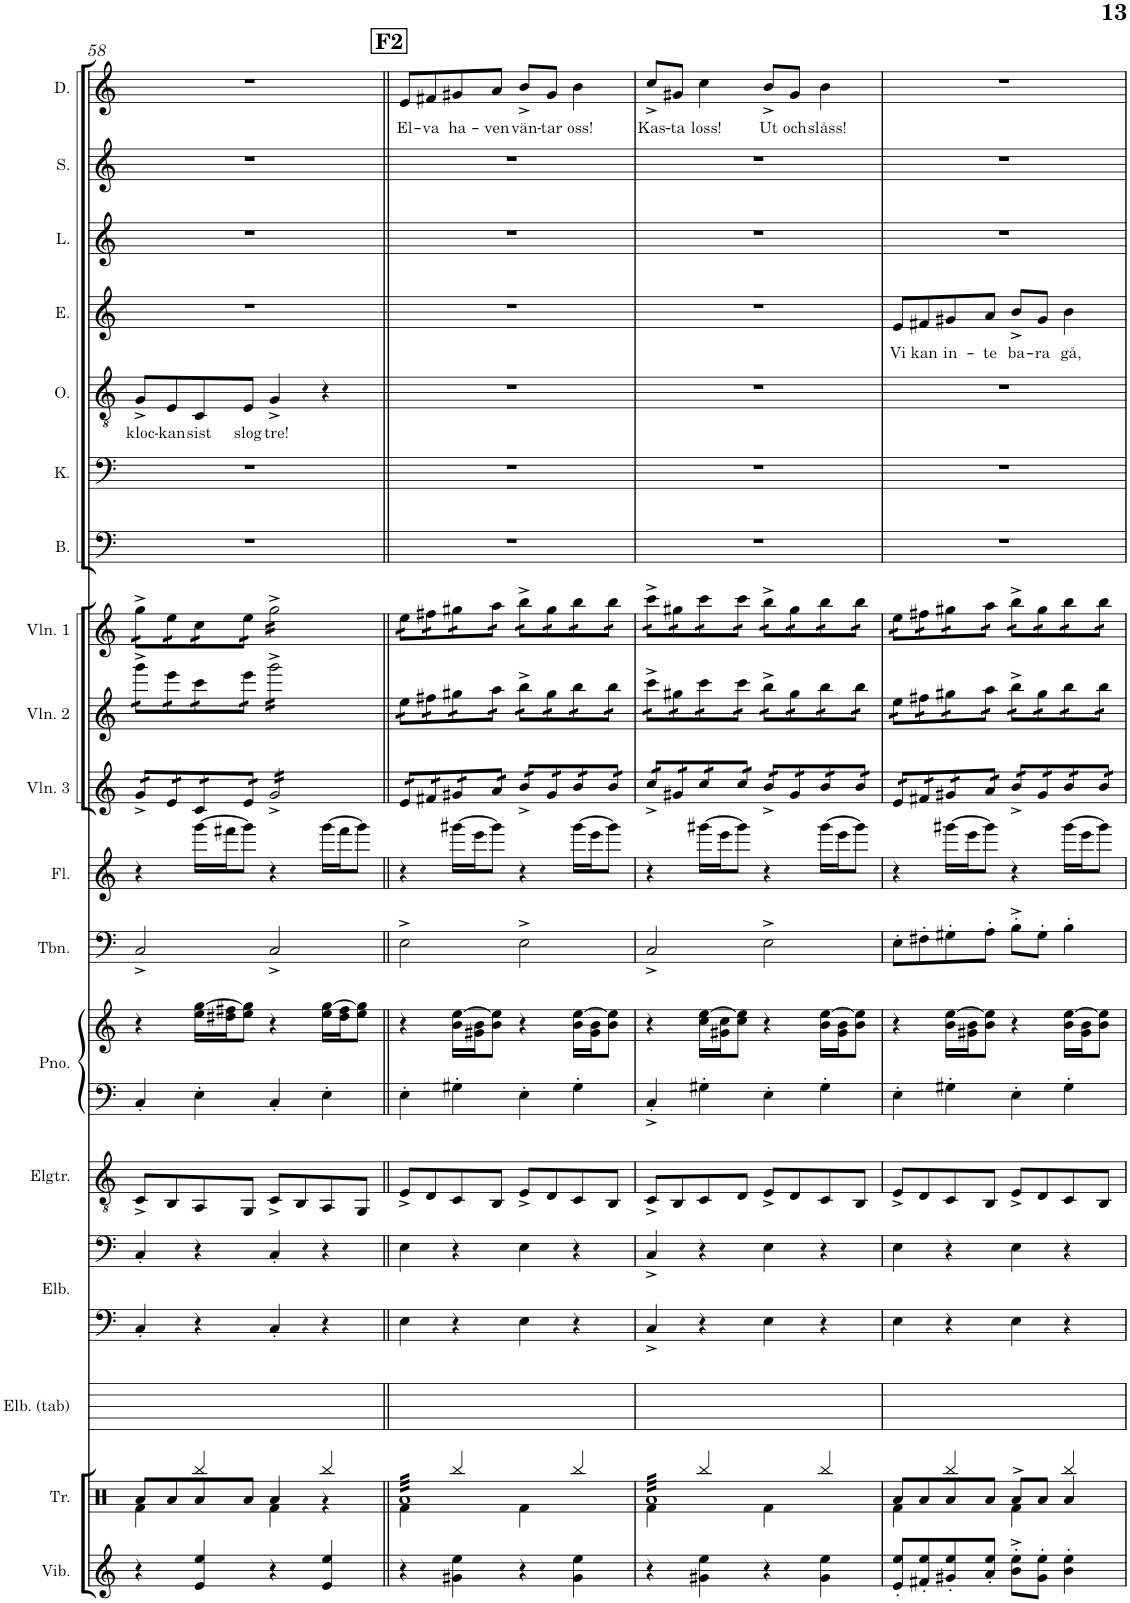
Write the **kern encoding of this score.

**kern	**kern	**kern	**kern	**kern	**kern	**kern	**kern	**kern	**kern	**kern	**kern	**text	**kern	**text	**kern	**text
*part12	*part11	*part11	*part10	*part9	*part9	*part8	*part7	*part6	*part5	*part4	*part3	*part3	*part2	*part2	*part1	*part1
*staff14	*staff13	*staff12	*staff11	*staff10	*staff9	*staff8	*staff7	*staff6	*staff5	*staff4	*staff3	*staff3	*staff2	*staff2	*staff1	*staff1
*I"Vibrafon	*I"Elbas	*	*I"Elgitarr	*I"Piano	*	*I"Trombon	*I"Tvärflöjt	*I"Violin 3	*I"Violin 2	*I"Violin 1	*I"Orwen	*	*I"Elisabet	*	*I"Drake	*
*I'Vib.	*I'Elb.	*	*I'Elgtr.	*I'Pno.	*	*I'Tbn.	*	*I'Vln. 3	*I'Vln. 2	*I'Vln. 1	*I'O.	*	*I'E.	*	*I'D.	*
!!LO:PB:g=z
*clefG2	*clefF4	*clefF4	*clefGv2	*clefF4	*clefG2	*clefF4	*clefG2	*clefG2	*clefG2	*clefG2	*clefGv2	*	*clefG2	*	*clefG2	*
*	*Trd7c12	*Trd7c12	*	*	*	*	*	*	*	*	*	*	*	*	*	*
*k[]	*k[]	*	*k[]	*k[]	*k[]	*k[]	*k[]	*k[]	*k[]	*k[]	*k[]	*	*k[]	*	*k[]	*
*M4/4	*M4/4	*M4/4	*M4/4	*M4/4	*M4/4	*M4/4	*M4/4	*M4/4	*M4/4	*M4/4	*M4/4	*	*M4/4	*	*M4/4	*
=58	=58	=58	=58	=58	=58	=58	=58	=58	=58	=58	=58	=58	=58	=58	=58	=58
!	!	!	!	!	!	!	!	!	!	!	!	!LO:LY:b	!	!	!	!
*	*	*	*	*	*	*	*	*tremolo	*	*	*	*	*	*	*	*
*	*	*	*	*	*	*	*	*	*tremolo	*	*	*	*	*	*	*
*	*	*	*	*	*	*	*	*	*	*tremolo	*	*	*	*	*	*
4r	4C'/	4C'/	8C^/L	4C'/	4r	2C^/	4r	16g^/LL	16ggg^\LL	16gg^\LL	8G^/L	kloc-	1r	.	1r	.
.	.	.	.	.	.	.	.	16g^/	16ggg^\	16gg^\	.	.	.	.	.	.
!	!	!	!	!	!	!	!	!	!	!	!	!LO:LY:b	!	!	!	!
.	.	.	8BB/	.	.	.	.	16e/	16eee\	16ee\	8E/	-kan	.	.	.	.
.	.	.	.	.	.	.	.	16e/	16eee\	16ee\	.	.	.	.	.	.
!	!	!	!	!	!	!	!	!	!	!	!	!LO:LY:b	!	!	!	!
4e/ 4ee/	4r	4r	8AA/	4E'\	16ee\ [16gg\LL	.	[16ggg\LL	16c/	16ccc\	16cc\	8C/	sist	.	.	.	.
.	.	.	.	.	16dd#X\ 16ff#X\J	.	16fff#X\J	16c/	16ccc\	16cc\	.	.	.	.	.	.
!	!	!	!	!	!	!	!	!	!	!	!	!LO:LY:b	!	!	!	!
.	.	.	8GG/J	.	8ee\ 8gg\]J	.	8ggg\J]	16e/	16eee\	16ee\	8E/J	slog	.	.	.	.
.	.	.	.	.	.	.	.	16e/JJ	16eee\JJ	16ee\JJ	.	.	.	.	.	.
!	!	!	!	!	!	!	!	!	!	!	!	!LO:LY:b	!	!	!	!
4r	4C'/	4C'/	8C^/L	4C'/	4r	2C^/	4r	16g^/LL	16ggg^\LL	16gg^\LL	4G^/	tre!	.	.	.	.
.	.	.	.	.	.	.	.	16g^/	16ggg^\	16gg^\	.	.	.	.	.	.
.	.	.	8BB/	.	.	.	.	16g^/	16ggg^\	16gg^\	.	.	.	.	.	.
.	.	.	.	.	.	.	.	16g^/	16ggg^\	16gg^\	.	.	.	.	.	.
4e/ 4ee/	4r	4r	8AA/	4E'\	16ee\ [16gg\LL	.	[16ggg\LL	16g^/	16ggg^\	16gg^\	4r	.	.	.	.	.
.	.	.	.	.	16dd#\ 16ff#\J	.	16fff#\J	16g^/	16ggg^\	16gg^\	.	.	.	.	.	.
.	.	.	8GG/J	.	8ee\ 8gg\]J	.	8ggg\J]	16g^/	16ggg^\	16gg^\	.	.	.	.	.	.
.	.	.	.	.	.	.	.	16g^/JJ	16ggg^\JJ	16gg^\JJ	.	.	.	.	.	.
!!LO:REH:place=s1:a:B:cj:fs=14:t=F2
=59||	=59||	=59||	=59||	=59||	=59||	=59||	=59||	=59||	=59||	=59||	=59||	=59||	=59||	=59||	=59||	=59||
!	!	!	!	!	!	!	!	!	!	!	!	!	!	!	!	!LO:LY:b
4r	4E\	4E\	8E^/L	4E'\	4r	2E^\	4r	16e/LL	16ee\LL	16ee\LL	1r	.	1r	.	8e/L	El-
.	.	.	.	.	.	.	.	16e/	16ee\	16ee\	.	.	.	.	.	.
!	!	!	!	!	!	!	!	!	!	!	!	!	!	!	!	!LO:LY:b
.	.	.	8D/	.	.	.	.	16f#X/	16ff#X\	16ff#X\	.	.	.	.	8f#X/	-va
.	.	.	.	.	.	.	.	16f#X/	16ff#X\	16ff#X\	.	.	.	.	.	.
!	!	!	!	!	!	!	!	!	!	!	!	!	!	!	!	!LO:LY:b
4g#X\ 4ee\	4r	4r	8C/	4G#X'\	16b\ [16ee\LL	.	[16ggg#X\LL	16g#X/	16gg#X\	16gg#X\	.	.	.	.	8g#X/	ha-
.	.	.	.	.	16g#X\ 16b\J	.	16eee\J	16g#X/	16gg#X\	16gg#X\	.	.	.	.	.	.
!	!	!	!	!	!	!	!	!	!	!	!	!	!	!	!	!LO:LY:b
.	.	.	8BB/J	.	8b\ 8ee\]J	.	8ggg#\J]	16a/	16aa\	16aa\	.	.	.	.	8a/J	-ven
.	.	.	.	.	.	.	.	16a/JJ	16aa\JJ	16aa\JJ	.	.	.	.	.	.
!	!	!	!	!	!	!	!	!	!	!	!	!	!	!	!	!LO:LY:b
4r	4E\	4E\	8E^/L	4E'\	4r	2E^\	4r	16b^/LL	16bb^\LL	16bb^\LL	.	.	.	.	8b^/L	vän-
.	.	.	.	.	.	.	.	16b^/	16bb^\	16bb^\	.	.	.	.	.	.
!	!	!	!	!	!	!	!	!	!	!	!	!	!	!	!	!LO:LY:b
.	.	.	8D/	.	.	.	.	16g#/	16gg#\	16gg#\	.	.	.	.	8g#/J	-tar
.	.	.	.	.	.	.	.	16g#/	16gg#\	16gg#\	.	.	.	.	.	.
!	!	!	!	!	!	!	!	!	!	!	!	!	!	!	!	!LO:LY:b
4g#\ 4ee\	4r	4r	8C/	4G#'\	16b\ [16ee\LL	.	[16ggg#\LL	16b/	16bb\	16bb\	.	.	.	.	4b\	oss!
.	.	.	.	.	16g#\ 16b\J	.	16eee\J	16b/	16bb\	16bb\	.	.	.	.	.	.
.	.	.	8BB/J	.	8b\ 8ee\]J	.	8ggg#\J]	16b/	16bb\	16bb\	.	.	.	.	.	.
.	.	.	.	.	.	.	.	16b/JJ	16bb\JJ	16bb\JJ	.	.	.	.	.	.
=60	=60	=60	=60	=60	=60	=60	=60	=60	=60	=60	=60	=60	=60	=60	=60	=60
!	!	!	!	!	!	!	!	!	!	!	!	!	!	!	!	!LO:LY:b
4r	4C^/	4C^/	8C^/L	4C'^/	4r	2C^/	4r	16cc^/LL	16ccc^\LL	16ccc^\LL	1r	.	1r	.	8cc^/L	Kas-
.	.	.	.	.	.	.	.	16cc^/	16ccc^\	16ccc^\	.	.	.	.	.	.
!	!	!	!	!	!	!	!	!	!	!	!	!	!	!	!	!LO:LY:b
.	.	.	8BB/	.	.	.	.	16g#X/	16gg#X\	16gg#X\	.	.	.	.	8g#X/J	-ta
.	.	.	.	.	.	.	.	16g#X/	16gg#X\	16gg#X\	.	.	.	.	.	.
!	!	!	!	!	!	!	!	!	!	!	!	!	!	!	!	!LO:LY:b
4g#X\ 4ee\	4r	4r	8C/	4G#X'\	16cc\ [16ee\LL	.	[16ggg#X\LL	16cc/	16ccc\	16ccc\	.	.	.	.	4cc\	loss!
.	.	.	.	.	16g#X\ 16cc\J	.	16eee\J	16cc/	16ccc\	16ccc\	.	.	.	.	.	.
.	.	.	8D/J	.	8cc\ 8ee\]J	.	8ggg#\J]	16cc/	16ccc\	16ccc\	.	.	.	.	.	.
.	.	.	.	.	.	.	.	16cc/JJ	16ccc\JJ	16ccc\JJ	.	.	.	.	.	.
!	!	!	!	!	!	!	!	!	!	!	!	!	!	!	!	!LO:LY:b
4r	4E\	4E\	8E^/L	4E'\	4r	2E^\	4r	16b^/LL	16bb^\LL	16bb^\LL	.	.	.	.	8b^/L	Ut
.	.	.	.	.	.	.	.	16b^/	16bb^\	16bb^\	.	.	.	.	.	.
!	!	!	!	!	!	!	!	!	!	!	!	!	!	!	!	!LO:LY:b
.	.	.	8D/	.	.	.	.	16g#/	16gg#\	16gg#\	.	.	.	.	8g#/J	och
.	.	.	.	.	.	.	.	16g#/	16gg#\	16gg#\	.	.	.	.	.	.
!	!	!	!	!	!	!	!	!	!	!	!	!	!	!	!	!LO:LY:b
4g#\ 4ee\	4r	4r	8C/	4G#'\	16b\ [16ee\LL	.	[16ggg#\LL	16b/	16bb\	16bb\	.	.	.	.	4b\	slåss!
.	.	.	.	.	16g#\ 16b\J	.	16eee\J	16b/	16bb\	16bb\	.	.	.	.	.	.
.	.	.	8BB/J	.	8b\ 8ee\]J	.	8ggg#\J]	16b/	16bb\	16bb\	.	.	.	.	.	.
.	.	.	.	.	.	.	.	16b/JJ	16bb\JJ	16bb\JJ	.	.	.	.	.	.
=61	=61	=61	=61	=61	=61	=61	=61	=61	=61	=61	=61	=61	=61	=61	=61	=61
!	!	!	!	!	!	!	!	!	!	!	!	!	!	!LO:LY:b	!	!
8e/' 8ee/'L	4E\	4E\	8E^/L	4E'\	4r	8E'\L	4r	16e/LL	16ee\LL	16ee\LL	1r	.	8e/L	Vi	1r	.
.	.	.	.	.	.	.	.	16e/	16ee\	16ee\	.	.	.	.	.	.
!	!	!	!	!	!	!	!	!	!	!	!	!	!	!LO:LY:b	!	!
8f#X/' 8ee/'	.	.	8D/	.	.	8F#X'\	.	16f#X/	16ff#X\	16ff#X\	.	.	8f#X/	kan	.	.
.	.	.	.	.	.	.	.	16f#X/	16ff#X\	16ff#X\	.	.	.	.	.	.
!	!	!	!	!	!	!	!	!	!	!	!	!	!	!LO:LY:b	!	!
8g#X/' 8ee/'	4r	4r	8C/	4G#X'\	16b\ [16ee\LL	8G#X'\	[16ggg#X\LL	16g#X/	16gg#X\	16gg#X\	.	.	8g#X/	in-	.	.
.	.	.	.	.	16g#X\ 16b\J	.	16eee\J	16g#X/	16gg#X\	16gg#X\	.	.	.	.	.	.
!	!	!	!	!	!	!	!	!	!	!	!	!	!	!LO:LY:b	!	!
8a/' 8ee/'J	.	.	8BB/J	.	8b\ 8ee\]J	8A'\J	8ggg#\J]	16a/	16aa\	16aa\	.	.	8a/J	-te	.	.
.	.	.	.	.	.	.	.	16a/JJ	16aa\JJ	16aa\JJ	.	.	.	.	.	.
!	!	!	!	!	!	!	!	!	!	!	!	!	!	!LO:LY:b	!	!
8b\'^ 8ee\'^L	4E\	4E\	8E^/L	4E'\	4r	8B'^\L	4r	16b^/LL	16bb^\LL	16bb^\LL	.	.	8b^/L	ba-	.	.
.	.	.	.	.	.	.	.	16b^/	16bb^\	16bb^\	.	.	.	.	.	.
!	!	!	!	!	!	!	!	!	!	!	!	!	!	!LO:LY:b	!	!
8g#\' 8ee\'J	.	.	8D/	.	.	8G#'\J	.	16g#/	16gg#\	16gg#\	.	.	8g#/J	-ra	.	.
.	.	.	.	.	.	.	.	16g#/	16gg#\	16gg#\	.	.	.	.	.	.
!	!	!	!	!	!	!	!	!	!	!	!	!	!	!LO:LY:b	!	!
4b\' 4ee\'	4r	4r	8C/	4G#'\	16b\ [16ee\LL	4B'\	[16ggg#\LL	16b/	16bb\	16bb\	.	.	4b\	gå,	.	.
.	.	.	.	.	16g#\ 16b\J	.	16eee\J	16b/	16bb\	16bb\	.	.	.	.	.	.
.	.	.	8BB/J	.	8b\ 8ee\]J	.	8ggg#\J]	16b/	16bb\	16bb\	.	.	.	.	.	.
.	.	.	.	.	.	.	.	16b/JJ	16bb\JJ	16bb\JJ	.	.	.	.	.	.
*	*	*	*	*	*	*	*	*	*	*Xtremolo	*	*	*	*	*	*
*	*	*	*	*	*	*	*	*	*Xtremolo	*	*	*	*	*	*	*
*	*	*	*	*	*	*	*	*Xtremolo	*	*	*	*	*	*	*	*
=	=	=	=	=	=	=	=	=	=	=	=	=	=	=	=	=
*-	*-	*-	*-	*-	*-	*-	*-	*-	*-	*-	*-	*-	*-	*-	*-	*-
